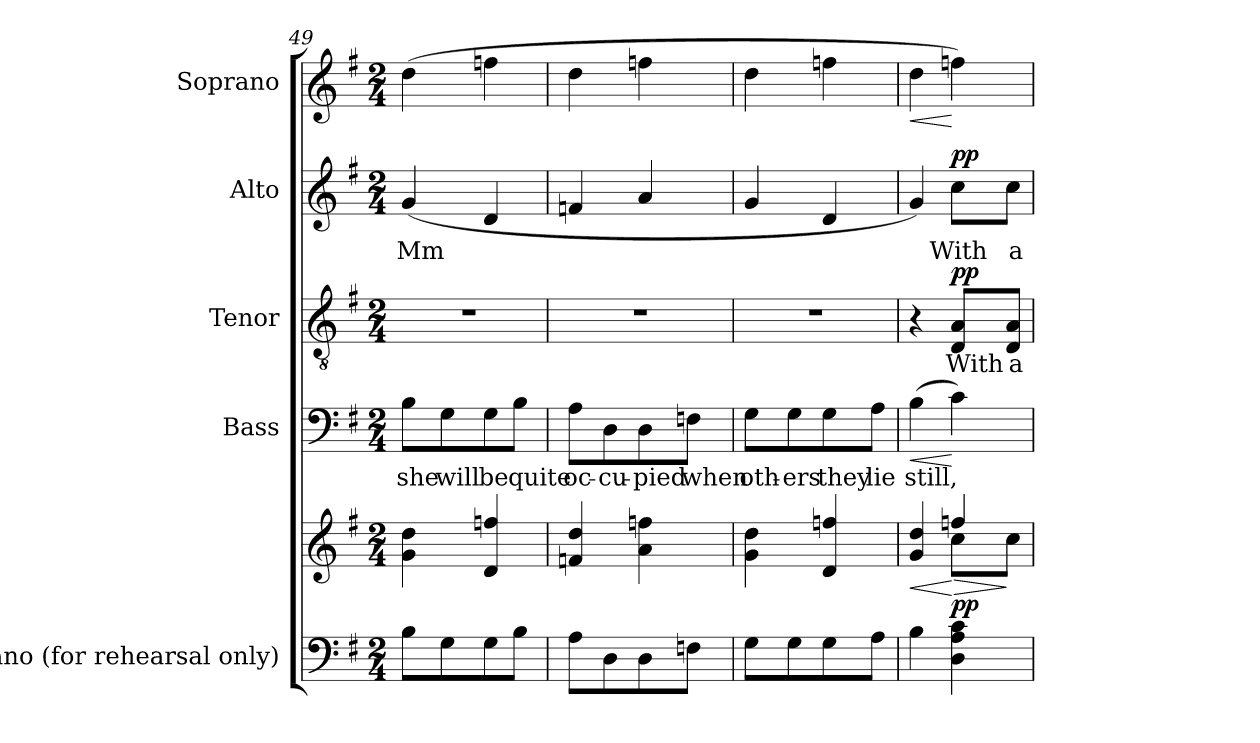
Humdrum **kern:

**kern	**kern	**dynam	**kern	**text	**dynam	**kern	**text	**dynam	**kern	**text	**dynam	**kern	**dynam
*part5	*part5	*part5	*part4	*part4	*part4	*part3	*part3	*part3	*part2	*part2	*part2	*part1	*part1
*staff6	*staff5	*staff5/6	*staff4	*staff4	*staff4	*staff3	*staff3	*staff3	*staff2	*staff2	*staff2	*staff1	*staff1
*I"Piano (for rehearsal only)	*	*	*I"Bass	*	*	*I"Tenor	*	*	*I"Alto	*	*	*I"Soprano	*
*I'Pno.	*	*	*I'B.	*	*	*I'T.	*	*	*I'A.	*	*	*I'S.	*
*clefF4	*clefG2	*	*clefF4	*	*	*clefGv2	*	*	*clefG2	*	*	*clefG2	*
*	*	*	*	*	*	*ITrd7c12	*	*	*	*	*	*	*
*k[f#]	*k[f#]	*	*k[f#]	*	*	*k[f#]	*	*	*k[f#]	*	*	*k[f#]	*
*G:	*G:	*	*G:	*	*	*G:	*	*	*G:	*	*	*G:	*
*M2/4	*M2/4	*	*M2/4	*	*	*M2/4	*	*	*M2/4	*	*	*M2/4	*
=49	=49	=49	=49	=49	=49	=49	=49	=49	=49	=49	=49	=49	=49
!	!	!	!	!LO:LY:b:color=#000000	!	!LO:N:vis=1	!	!	!	!	!	!	!
!	!	!	!	!	!	!	!	!	!	!LO:LY:b:color=#000000	!	!	!
8Bi\L	4gi\ 4ddi	.	8Bi\L	she	.	2r	.	.	(4gi/	Mm	.	(4ddi\	.
!	!	!	!	!LO:LY:b:color=#000000	!	!	!	!	!	!	!	!	!
8Gi\	.	.	8Gi\	will	.	.	.	.	.	.	.	.	.
!	!	!	!	!LO:LY:b:color=#000000	!	!	!	!	!	!	!	!	!
8Gi\	4di/ 4ffni	.	8Gi\	be	.	.	.	.	4di/	.	.	4ffni\	.
!	!	!	!	!LO:LY:b:color=#000000	!	!	!	!	!	!	!	!	!
8Bi\J	.	.	8Bi\J	quite	.	.	.	.	.	.	.	.	.
=50	=50	=50	=50	=50	=50	=50	=50	=50	=50	=50	=50	=50	=50
!	!	!	!	!LO:LY:b:color=#000000	!	!LO:N:vis=1	!	!	!	!	!	!	!
8Ai\L	4fni/ 4ddi	.	8Ai\L	oc-	.	2r	.	.	4fni/	.	.	4ddi\	.
!	!	!	!	!LO:LY:b:color=#000000	!	!	!	!	!	!	!	!	!
8Di\	.	.	8Di\	-cu-	.	.	.	.	.	.	.	.	.
!	!	!	!	!LO:LY:b:color=#000000	!	!	!	!	!	!	!	!	!
8Di\	4ai\ 4ffni	.	8Di\	-pied	.	.	.	.	4ai/	.	.	4ffni\	.
!	!	!	!	!LO:LY:b:color=#000000	!	!	!	!	!	!	!	!	!
8Fni\J	.	.	8Fni\J	when	.	.	.	.	.	.	.	.	.
=51	=51	=51	=51	=51	=51	=51	=51	=51	=51	=51	=51	=51	=51
!	!	!	!	!LO:LY:b:color=#000000	!	!LO:N:vis=1	!	!	!	!	!	!	!
8Gi\L	4gi\ 4ddi	.	8Gi\L	oth-	.	2r	.	.	4gi/	.	.	4ddi\	.
!	!	!	!	!LO:LY:b:color=#000000	!	!	!	!	!	!	!	!	!
8Gi\	.	.	8Gi\	-ers	.	.	.	.	.	.	.	.	.
!	!	!	!	!LO:LY:b:color=#000000	!	!	!	!	!	!	!	!	!
8Gi\	4di/ 4ffni	.	8Gi\	they	.	.	.	.	4di/	.	.	4ffni\	.
!	!	!	!	!LO:LY:b:color=#000000	!	!	!	!	!	!	!	!	!
8Ai\J	.	.	8Ai\J	lie	.	.	.	.	.	.	.	.	.
=52	=52	=52	=52	=52	=52	=52	=52	=52	=52	=52	=52	=52	=52
!	!	!LO:HP:b	!	!	!	!	!	!	!	!	!	!	!
*	*^	*	*	*	*	*	*	*	*	*	*	*	*
!	!	!	!	!	!LO:LY:b:color=#000000	!LO:HP:b	!	!	!	!	!	!	!	!
!	!	!	!	!	!	!LO:HP:n=1:b	!	!	!	!	!	!	!	!LO:HP:b
!	!	!	!	!	!	!	!	!	!	!	!	!	!	!LO:HP:n=1:b
4Bi\	4gi/ 4ddi	4ryy	<	(4Bi\	still,	< >	4r	.	.	4gi/)	.	.	4ddi\	< >
!	!	!	!LO:HP:n=1:b	!	!	!	!	!	!	!	!	!	!	!
!	!	!	!	!	!	!	!	!LO:LY:b:color=#000000	!	!	!	!	!	!
!	!	!	!	!	!	!	!	!	!	!	!LO:LY:b:color=#000000	!	!	!
4Di\ 4Ai 4ci	4ffni/	8cci\L	[ > pp	4ci\)	.	[	8DDi/ 8AAiL	With	pp	8cci\L	With	pp	4ffni\)	[
!	!	!	!	!	!	!	!	!LO:LY:b:color=#000000	!	!	!	!	!	!
!	!	!	!	!	!	!	!	!	!	!	!LO:LY:b:color=#000000	!	!	!
.	.	8cci\J	]	.	.	.	8DDi/ 8AAiJ	a	.	8cci\J	a	.	.	.
*	*v	*v	*	*	*	*	*	*	*	*	*	*	*	*
.	.	.	.	.	]	.	.	.	.	.	.	.	]
=	=	=	=	=	=	=	=	=	=	=	=	=	=
*-	*-	*-	*-	*-	*-	*-	*-	*-	*-	*-	*-	*-	*-
